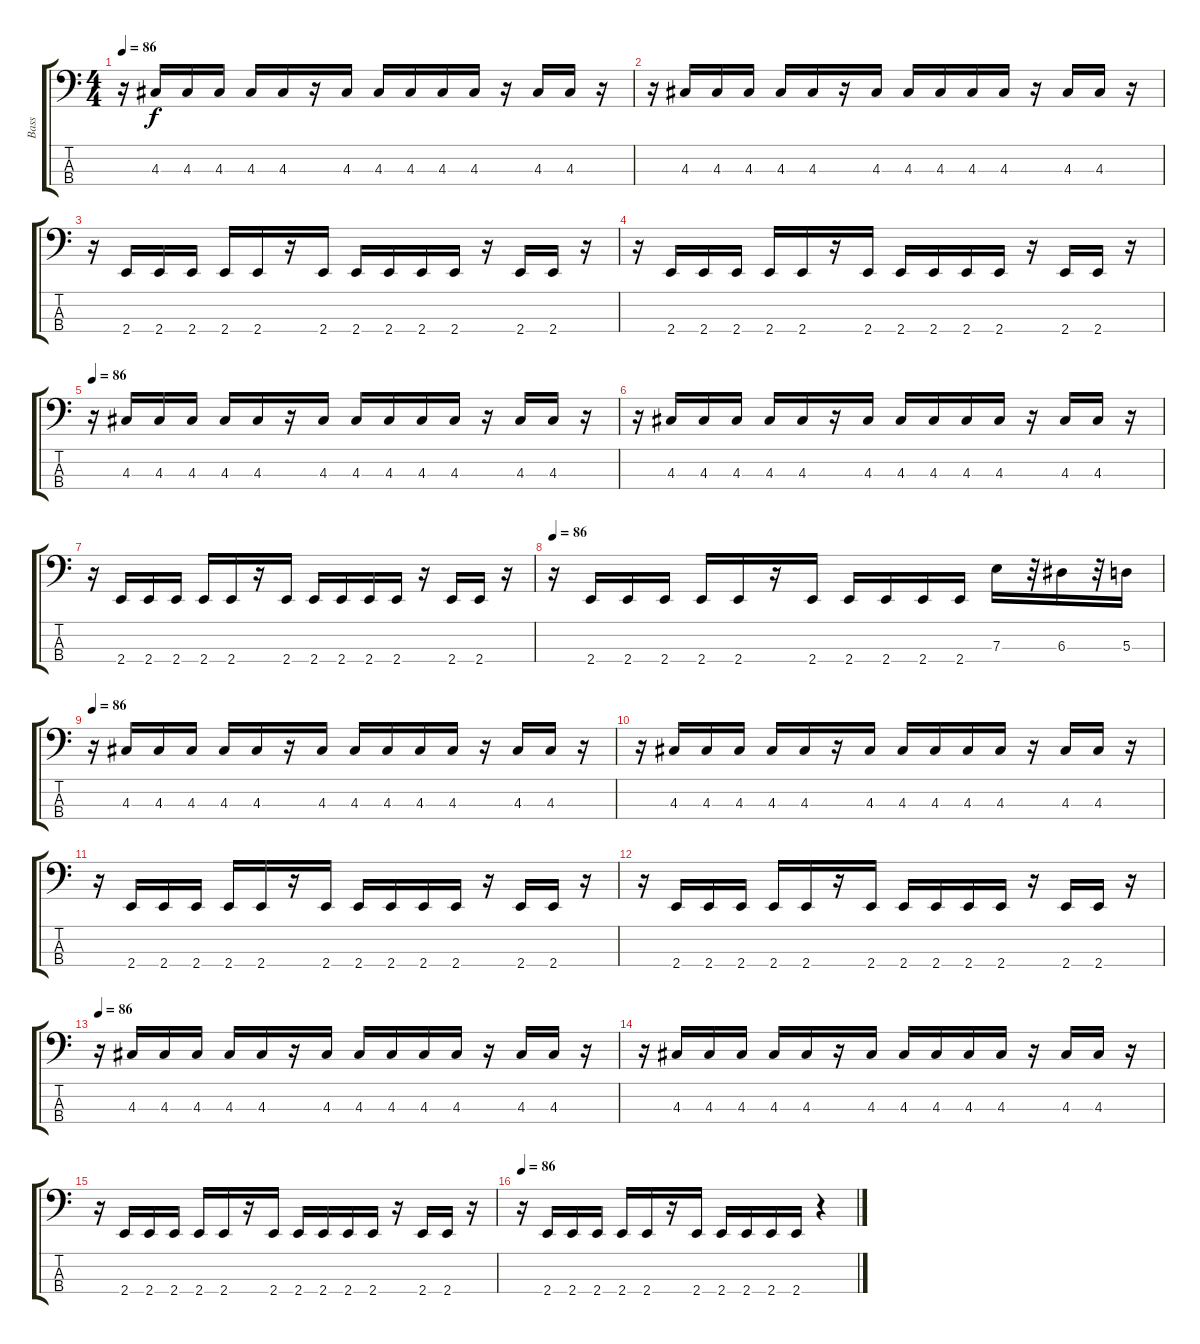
\track ("Bass" "Bass") {instrument electricbassfinger}
\staff {score tabs}
\tuning (G2 D2 A1 D1) {hide}
\ts (4 4)
\tempo 86
\clef f4
\ks c
r.16{dy mp} 4.3.16{dy f} 4.3.16 4.3.16 4.3.16 4.3.16 r.16 4.3.16 4.3.16 4.3.16 4.3.16 4.3.16 r.16 4.3.16 4.3.16 r.16 |
r.16 4.3.16 4.3.16 4.3.16 4.3.16 4.3.16 r.16 4.3.16 4.3.16 4.3.16 4.3.16 4.3.16 r.16 4.3.16 4.3.16 r.16 |
r.16 2.4.16 2.4.16 2.4.16 2.4.16 2.4.16 r.16 2.4.16 2.4.16 2.4.16 2.4.16 2.4.16 r.16 2.4.16 2.4.16 r.16 |
r.16 2.4.16 2.4.16 2.4.16 2.4.16 2.4.16 r.16 2.4.16 2.4.16 2.4.16 2.4.16 2.4.16 r.16 2.4.16 2.4.16 r.16 |
\tempo 86
r.16 4.3.16 4.3.16 4.3.16 4.3.16 4.3.16 r.16 4.3.16 4.3.16 4.3.16 4.3.16 4.3.16 r.16 4.3.16 4.3.16 r.16 |
r.16 4.3.16 4.3.16 4.3.16 4.3.16 4.3.16 r.16 4.3.16 4.3.16 4.3.16 4.3.16 4.3.16 r.16 4.3.16 4.3.16 r.16 |
r.16 2.4.16 2.4.16 2.4.16 2.4.16 2.4.16 r.16 2.4.16 2.4.16 2.4.16 2.4.16 2.4.16 r.16 2.4.16 2.4.16 r.16 |
\tempo 86
r.16 2.4.16 2.4.16 2.4.16 2.4.16 2.4.16 r.16 2.4.16 2.4.16 2.4.16 2.4.16 2.4.16 7.3.16 r.32 6.3.16 r.32 5.3.16 |
\tempo 86
r.16 4.3.16 4.3.16 4.3.16 4.3.16 4.3.16 r.16 4.3.16 4.3.16 4.3.16 4.3.16 4.3.16 r.16 4.3.16 4.3.16 r.16 |
r.16 4.3.16 4.3.16 4.3.16 4.3.16 4.3.16 r.16 4.3.16 4.3.16 4.3.16 4.3.16 4.3.16 r.16 4.3.16 4.3.16 r.16 |
r.16 2.4.16 2.4.16 2.4.16 2.4.16 2.4.16 r.16 2.4.16 2.4.16 2.4.16 2.4.16 2.4.16 r.16 2.4.16 2.4.16 r.16 |
r.16 2.4.16 2.4.16 2.4.16 2.4.16 2.4.16 r.16 2.4.16 2.4.16 2.4.16 2.4.16 2.4.16 r.16 2.4.16 2.4.16 r.16 |
\tempo 86
r.16 4.3.16 4.3.16 4.3.16 4.3.16 4.3.16 r.16 4.3.16 4.3.16 4.3.16 4.3.16 4.3.16 r.16 4.3.16 4.3.16 r.16 |
r.16 4.3.16 4.3.16 4.3.16 4.3.16 4.3.16 r.16 4.3.16 4.3.16 4.3.16 4.3.16 4.3.16 r.16 4.3.16 4.3.16 r.16 |
r.16 2.4.16 2.4.16 2.4.16 2.4.16 2.4.16 r.16 2.4.16 2.4.16 2.4.16 2.4.16 2.4.16 r.16 2.4.16 2.4.16 r.16 |
\tempo 86
r.16 2.4.16 2.4.16 2.4.16 2.4.16 2.4.16 r.16 2.4.16 2.4.16 2.4.16 2.4.16 2.4.16 r.4
